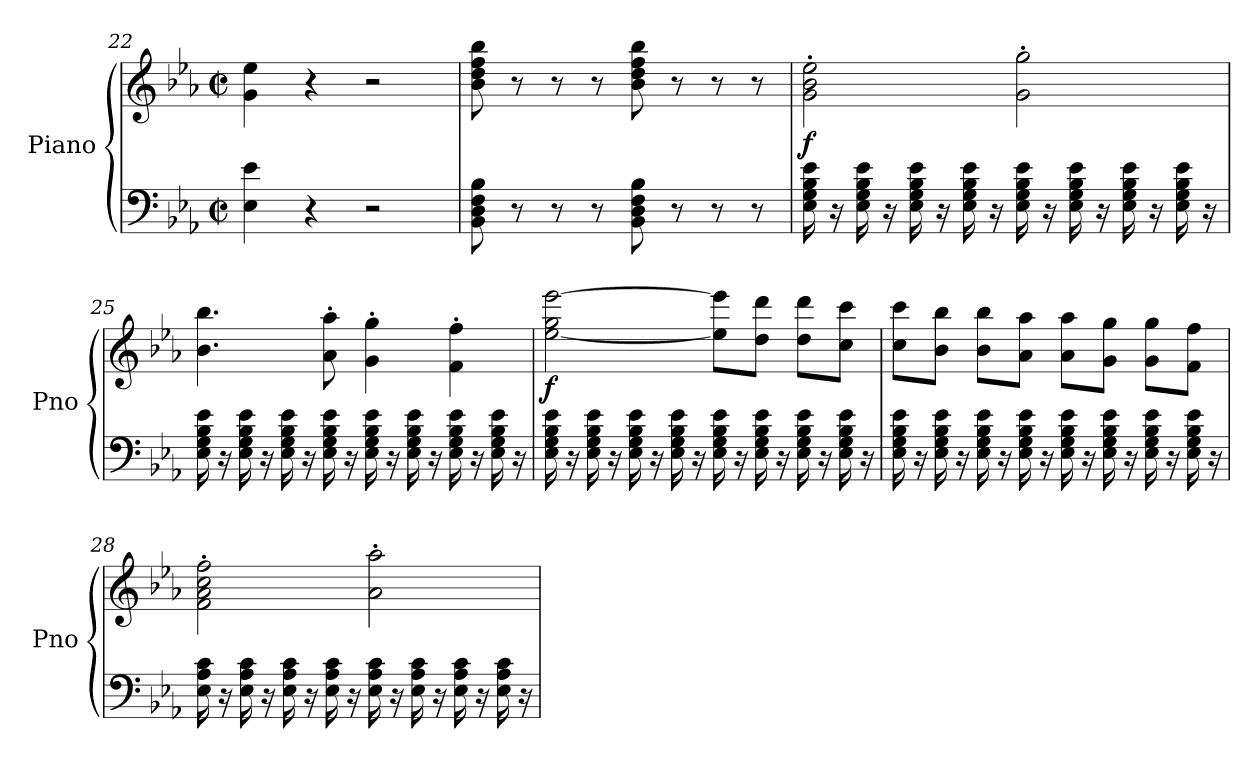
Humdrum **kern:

**kern	**kern	**dynam
*part1	*part1	*part1
*staff2	*staff1	*staff1/2
*I"Piano	*	*
*I'Pno	*	*
*clefF4	*clefG2	*
*k[b-e-a-]	*k[b-e-a-]	*
*M2/2	*M2/2	*
*met(c|)	*met(c|)	*
=22	=22	=22
4E-\ 4e-\	4g\ 4ee-\	.
4r	4r	.
2r	2r	.
!!LO:LB:g=z
=23	=23	=23
8BB-\ 8D\ 8F\ 8B-\	8b-\ 8dd\ 8ff\ 8bb-\	.
8r	8r	.
8r	8r	.
8r	8r	.
8BB-\ 8D\ 8F\ 8B-\	8b-\ 8dd\ 8ff\ 8bb-\	.
8r	8r	.
8r	8r	.
8r	8r	.
!!LO:PB:g=z
=24	=24	=24
!	!	!LO:DY:b
16E-\ 16G\ 16B-\ 16e-\	2g\' 2b-\' 2ee-\'	f
16r	.	.
16E-\ 16G\ 16B-\ 16e-\	.	.
16r	.	.
16E-\ 16G\ 16B-\ 16e-\	.	.
16r	.	.
16E-\ 16G\ 16B-\ 16e-\	.	.
16r	.	.
16E-\ 16G\ 16B-\ 16e-\	2g\' 2gg\'	.
16r	.	.
16E-\ 16G\ 16B-\ 16e-\	.	.
16r	.	.
16E-\ 16G\ 16B-\ 16e-\	.	.
16r	.	.
16E-\ 16G\ 16B-\ 16e-\	.	.
16r	.	.
=25	=25	=25
16E-\ 16G\ 16B-\ 16e-\	4.b-\ 4.bb-\	.
16r	.	.
16E-\ 16G\ 16B-\ 16e-\	.	.
16r	.	.
16E-\ 16G\ 16B-\ 16e-\	.	.
16r	.	.
16E-\ 16G\ 16B-\ 16e-\	8a-\' 8aa-\'	.
16r	.	.
16E-\ 16G\ 16B-\ 16e-\	4g\' 4gg\'	.
16r	.	.
16E-\ 16G\ 16B-\ 16e-\	.	.
16r	.	.
16E-\ 16G\ 16B-\ 16e-\	4f\' 4ff\'	.
16r	.	.
16E-\ 16G\ 16B-\ 16e-\	.	.
16r	.	.
=26	=26	=26
!	!	!LO:DY:b
16E-\ 16G\ 16B-\ 16e-\	[2ee-\ 2gg\ [2eee-\	f
16r	.	.
16E-\ 16G\ 16B-\ 16e-\	.	.
16r	.	.
16E-\ 16G\ 16B-\ 16e-\	.	.
16r	.	.
16E-\ 16G\ 16B-\ 16e-\	.	.
16r	.	.
16E-\ 16G\ 16B-\ 16e-\	8ee-\] 8eee-\]L	.
16r	.	.
16E-\ 16G\ 16B-\ 16e-\	8dd\ 8ddd\J	.
16r	.	.
16E-\ 16G\ 16B-\ 16e-\	8dd\ 8ddd\L	.
16r	.	.
16E-\ 16G\ 16B-\ 16e-\	8cc\ 8ccc\J	.
16r	.	.
!!LO:LB:g=z
=27	=27	=27
16E-\ 16G\ 16B-\ 16e-\	8cc\ 8ccc\L	.
16r	.	.
16E-\ 16G\ 16B-\ 16e-\	8b-\ 8bb-\J	.
16r	.	.
16E-\ 16G\ 16B-\ 16e-\	8b-\ 8bb-\L	.
16r	.	.
16E-\ 16G\ 16B-\ 16e-\	8a-\ 8aa-\J	.
16r	.	.
16E-\ 16G\ 16B-\ 16e-\	8a-\ 8aa-\L	.
16r	.	.
16E-\ 16G\ 16B-\ 16e-\	8g\ 8gg\J	.
16r	.	.
16E-\ 16G\ 16B-\ 16e-\	8g\ 8gg\L	.
16r	.	.
16E-\ 16G\ 16B-\ 16e-\	8f\ 8ff\J	.
16r	.	.
=28	=28	=28
16E-\ 16A-\ 16c\	2f\' 2a-\' 2cc\' 2ff\'	.
16r	.	.
16E-\ 16A-\ 16c\	.	.
16r	.	.
16E-\ 16A-\ 16c\	.	.
16r	.	.
16E-\ 16A-\ 16c\	.	.
16r	.	.
16E-\ 16A-\ 16c\	2a-\' 2aa-\'	.
16r	.	.
16E-\ 16A-\ 16c\	.	.
16r	.	.
16E-\ 16A-\ 16c\	.	.
16r	.	.
16E-\ 16A-\ 16c\	.	.
16r	.	.
=	=	=
*-	*-	*-
